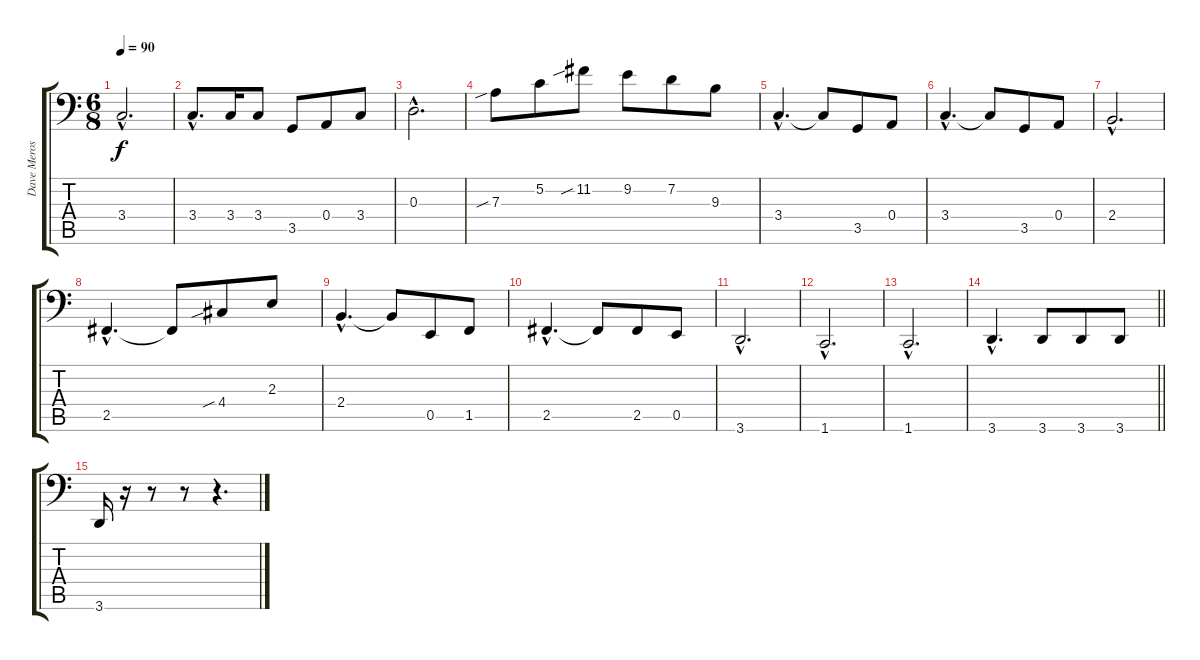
\track ("Dave Meros" "Dave Meros") {instrument electricbassfinger}
\staff {score tabs}
\tuning (C3 G2 D2 A1 E1 B0) {hide}
\ts (6 8)
\tempo 90
\clef f4
\ks c
3.4{hac}.2{d dy f} |
3.4{hac}.8{d} 3.4.16 3.4.8 3.5.8 0.4.8 3.4.8 |
0.3{hac}.2{d} |
7.3{sib}.8 5.2.8 11.2{sib}.8 9.2.8 7.2.8 9.3.8 |
3.4{hac}.4{d} 3.4{t}.8 3.5.8 0.4.8 |
3.4{hac}.4{d} 3.4{t}.8 3.5.8 0.4.8 |
2.4{hac}.2{d} |
2.5{hac}.4{d} 2.5{t}.8 4.4{sib}.8 2.3.8 |
2.4{hac}.4{d} 2.4{t}.8 0.5.8 1.5.8 |
2.5{hac}.4{d} 2.5{t}.8 2.5.8 0.5.8 |
3.6{hac}.2{d} |
1.6{hac}.2{d} |
1.6{hac}.2{d} |
\barLineRight lightlight
3.6{hac}.4{d} 3.6.8 3.6.8 3.6.8 |
3.6.16 r.16 r.8 r.8 r.4{d}
